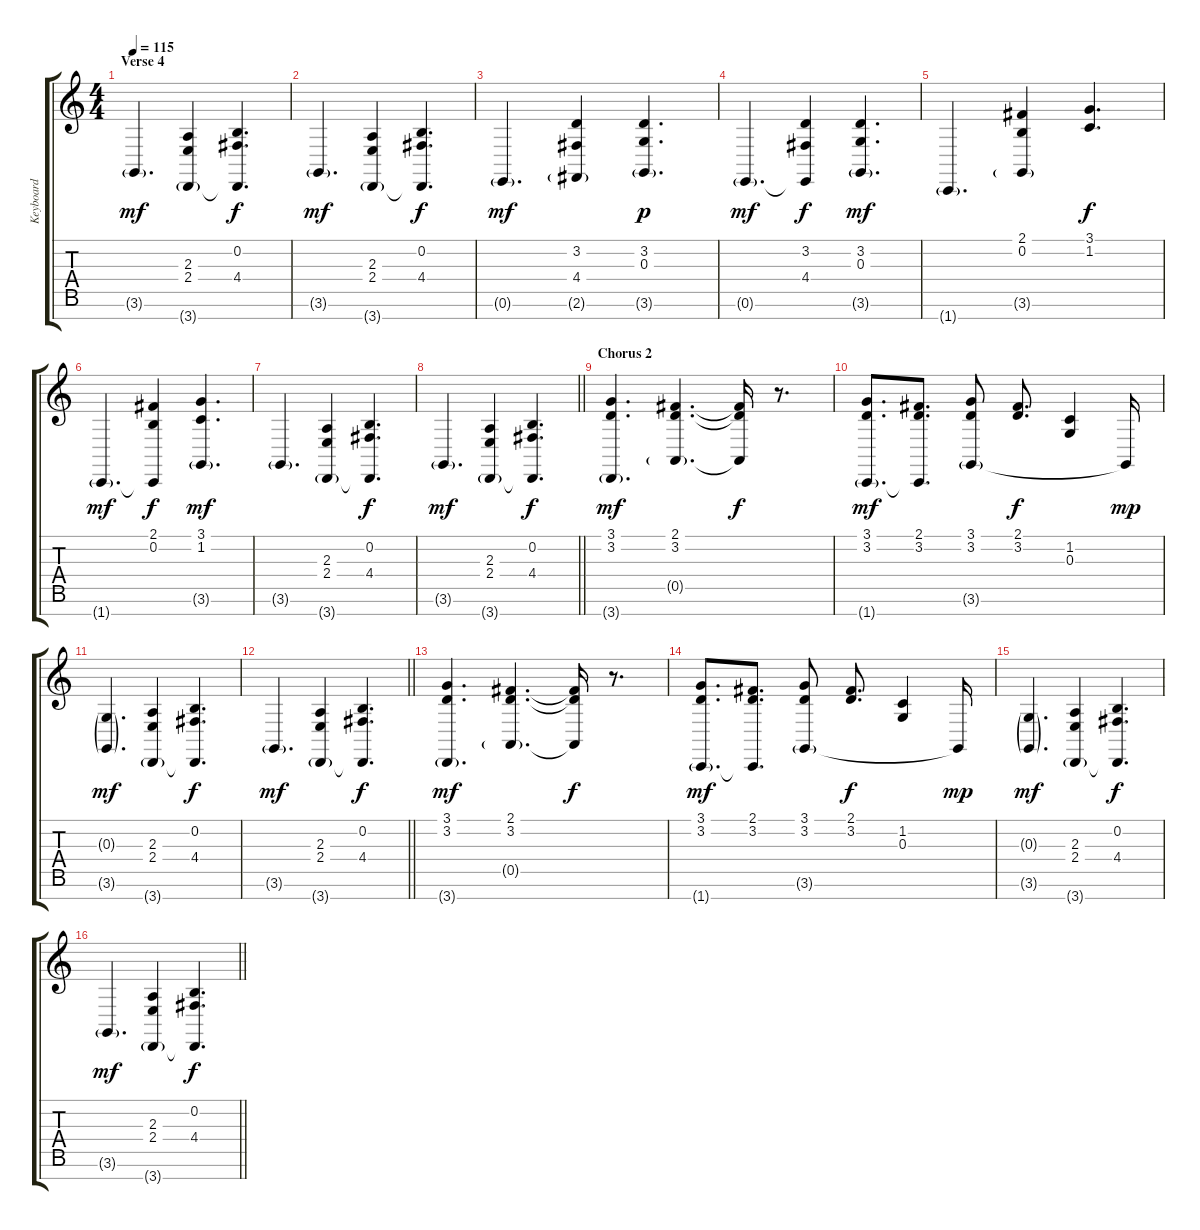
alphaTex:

\track ("Keyboard" "Keyboard") {instrument pad1newage}
\staff {score tabs}
\tuning (E4 B3 G3 D3 A2 E2 B1) {hide}
\ts (4 4)
\section ("" "Verse 4")
\tempo 115
\clef g2
\ks c
3.6{g}.4{d dy mf} (2.3 2.4 3.7{g}).4 (0.2 4.4 3.7{t}).4{d dy f} |
3.6{g}.4{d dy mf} (2.3 2.4 3.7{g}).4 (0.2 4.4 3.7{t}).4{d dy f} |
0.6{g}.4{d dy mf} (3.2 4.4 2.6{g}).4 (3.2 0.3 3.6{g}).4{d dy p} |
0.6{g}.4{d dy mf} (3.2 4.4 0.6{t}).4{dy f} (3.2 0.3 3.6{g}).4{d dy mf} |
1.7{g}.4{d} (2.1 0.2 3.6{g}).4 (3.1 1.2).4{d dy f} |
1.7{g}.4{d dy mf} (2.1 0.2 1.7{t}).4{dy f} (3.1 1.2 3.6{g}).4{d dy mf} |
3.6{g}.4{d} (2.3 2.4 3.7{g}).4 (0.2 4.4 3.7{t}).4{d dy f} |
\barLineRight lightlight
3.6{g}.4{d dy mf} (2.3 2.4 3.7{g}).4 (0.2 4.4 3.7{t}).4{d dy f} |
\section ("" "Chorus 2")
(3.1 3.2 3.7{g}).4{d dy mf} (2.1 3.2 0.5{g}).4{d} (2.1{t} 3.2{t} 0.5{t}).16{dy f} r.8{d} |
(3.1 3.2 1.7{g}).8{d dy mf} (2.1 3.2 1.7{t}).8{d} (3.1 3.2 3.6{g}).8 (2.1 3.2).8{d dy f} (1.2 0.3).4 3.6{t}.16{dy mp} |
(0.3{g} 3.6{g}).4{d dy mf} (2.3 2.4 3.7{g}).4 (0.2 4.4 3.7{t}).4{d dy f} |
\barLineRight lightlight
3.6{g}.4{d dy mf} (2.3 2.4 3.7{g}).4 (0.2 4.4 3.7{t}).4{d dy f} |
(3.1 3.2 3.7{g}).4{d dy mf} (2.1 3.2 0.5{g}).4{d} (2.1{t} 3.2{t} 0.5{t}).16{dy f} r.8{d} |
(3.1 3.2 1.7{g}).8{d dy mf} (2.1 3.2 1.7{t}).8{d} (3.1 3.2 3.6{g}).8 (2.1 3.2).8{d dy f} (1.2 0.3).4 3.6{t}.16{dy mp} |
(0.3{g} 3.6{g}).4{d dy mf} (2.3 2.4 3.7{g}).4 (0.2 4.4 3.7{t}).4{d dy f} |
\barLineRight lightlight
3.6{g}.4{d dy mf} (2.3 2.4 3.7{g}).4 (0.2 4.4 3.7{t}).4{d dy f}
